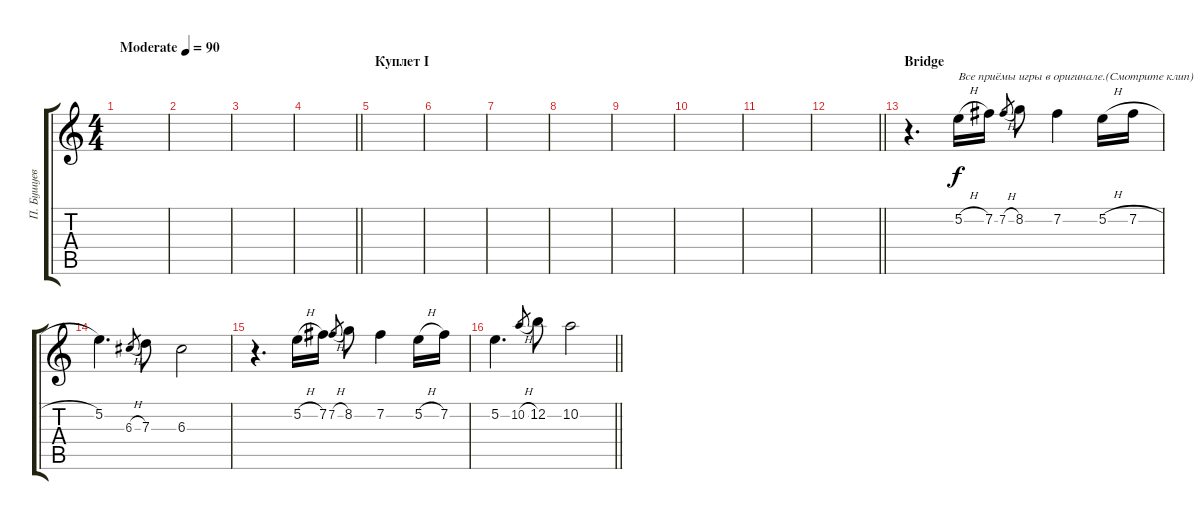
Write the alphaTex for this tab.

\track ("П. Бушуев" "П. Бушуев") {instrument acousticguitarsteel}
\staff {score tabs}
\tuning (E4 B3 G3 D3 A2 E2) {hide}
\ts (4 4)
\tempo (90 "Moderate")
\clef g2
\ks c
|
|
|
\barLineRight lightlight
|
\section ("" "Куплет I")
|
|
|
|
|
|
|
\barLineRight lightlight
|
\section ("" "Bridge")
r.4{d} 5.2{h}.16{txt "Все приёмы игры в оригинале.(Смотрите клип)"} 7.2.16 7.2{h}.8{gr} 8.2.8 7.2.4 5.2{h}.16 7.2{h}.16 |
5.2.4{d} 6.3{h}.8{gr} 7.3.8 6.3.2 |
r.4{d} 5.2{h}.16 7.2.16 7.2{h}.8{gr} 8.2.8 7.2.4 5.2{h}.16 7.2.16 |
\barLineRight lightlight
5.2.4{d} 10.2{h}.8{gr} 12.2.8 10.2.2
